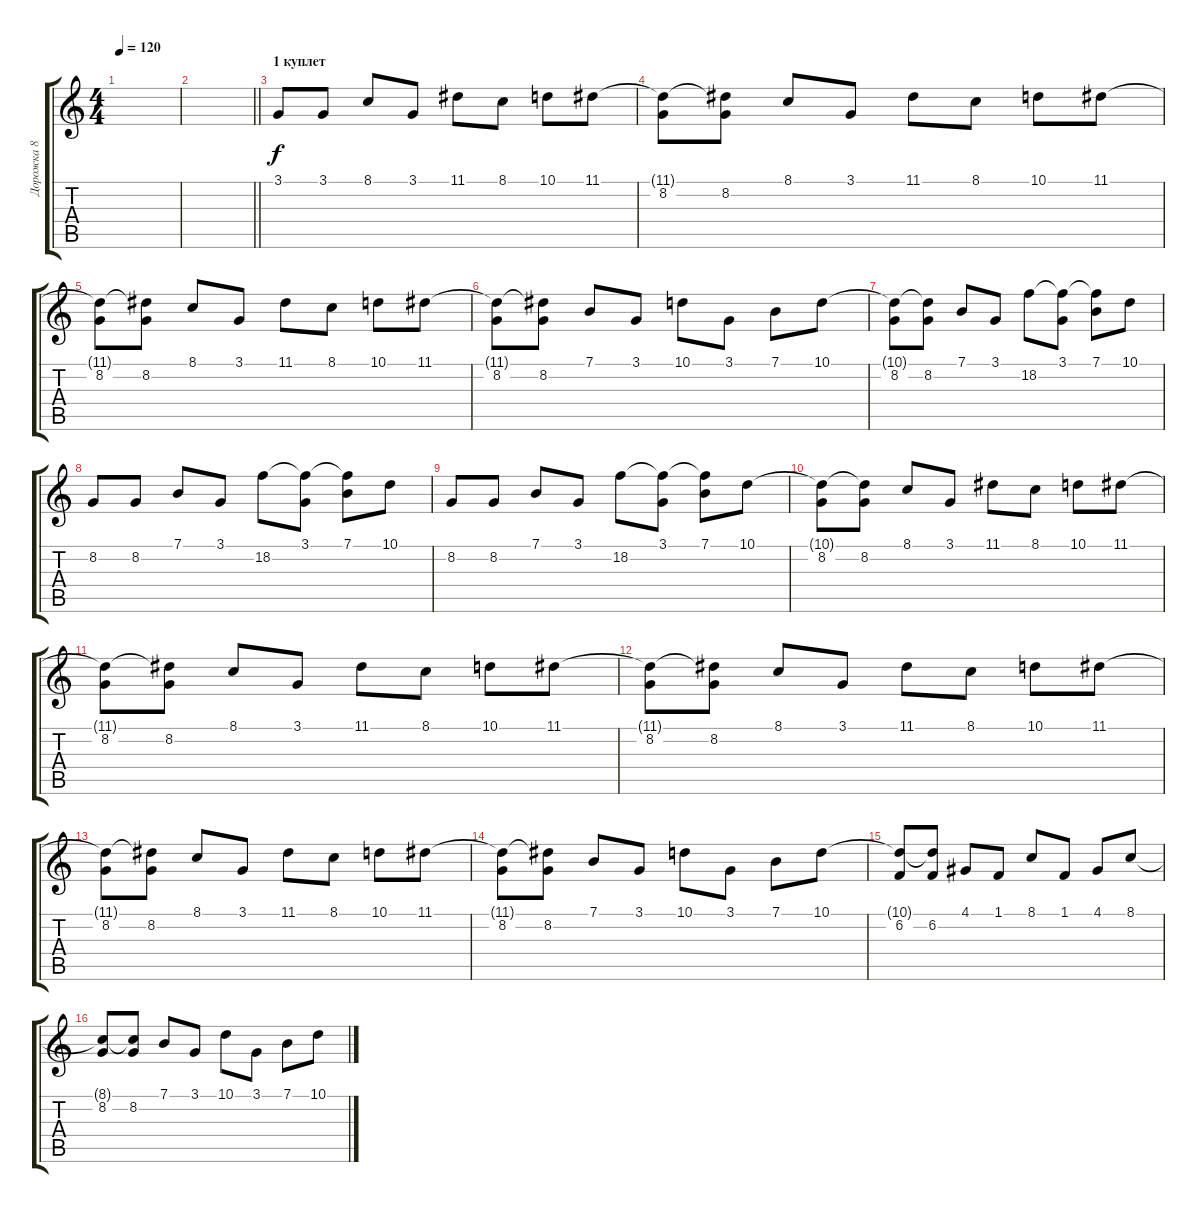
\track ("Дорожка 8" "Дорожка 8") {instrument marimba}
\staff {score tabs}
\tuning (E4 B3 G3 D3 A2 E2) {hide}
\ts (4 4)
\tempo 120
\clef g2
\ks c
|
\barLineRight lightlight
|
\section ("" "1 куплет")
3.1.8 3.1.8 8.1.8 3.1.8 11.1.8 8.1.8 10.1.8 11.1.8 |
(11.1{t} 8.2).8 (11.1{t} 8.2).8 8.1.8 3.1.8 11.1.8 8.1.8 10.1.8 11.1.8 |
(11.1{t} 8.2).8 (11.1{t} 8.2).8 8.1.8 3.1.8 11.1.8 8.1.8 10.1.8 11.1.8 |
(11.1{t} 8.2).8 (11.1{t} 8.2).8 7.1.8 3.1.8 10.1.8 3.1.8 7.1.8 10.1.8 |
(10.1{t} 8.2).8 (10.1{t} 8.2).8 7.1.8 3.1.8 18.2.8 (3.1 18.2{t}).8 (7.1 18.2{t}).8 10.1.8 |
8.2.8 8.2.8 7.1.8 3.1.8 18.2.8 (3.1 18.2{t}).8 (7.1 18.2{t}).8 10.1.8 |
8.2.8 8.2.8 7.1.8 3.1.8 18.2.8 (3.1 18.2{t}).8 (7.1 18.2{t}).8 10.1.8 |
(10.1{t} 8.2).8 (10.1{t} 8.2).8 8.1.8 3.1.8 11.1.8 8.1.8 10.1.8 11.1.8 |
(11.1{t} 8.2).8 (11.1{t} 8.2).8 8.1.8 3.1.8 11.1.8 8.1.8 10.1.8 11.1.8 |
(11.1{t} 8.2).8 (11.1{t} 8.2).8 8.1.8 3.1.8 11.1.8 8.1.8 10.1.8 11.1.8 |
(11.1{t} 8.2).8 (11.1{t} 8.2).8 8.1.8 3.1.8 11.1.8 8.1.8 10.1.8 11.1.8 |
(11.1{t} 8.2).8 (11.1{t} 8.2).8 7.1.8 3.1.8 10.1.8 3.1.8 7.1.8 10.1.8 |
(10.1{t} 6.2).8 (10.1{t} 6.2).8 4.1.8 1.1.8 8.1.8 1.1.8 4.1.8 8.1.8 |
(8.1{t} 8.2).8 (8.1{t} 8.2).8 7.1.8 3.1.8 10.1.8 3.1.8 7.1.8 10.1.8
